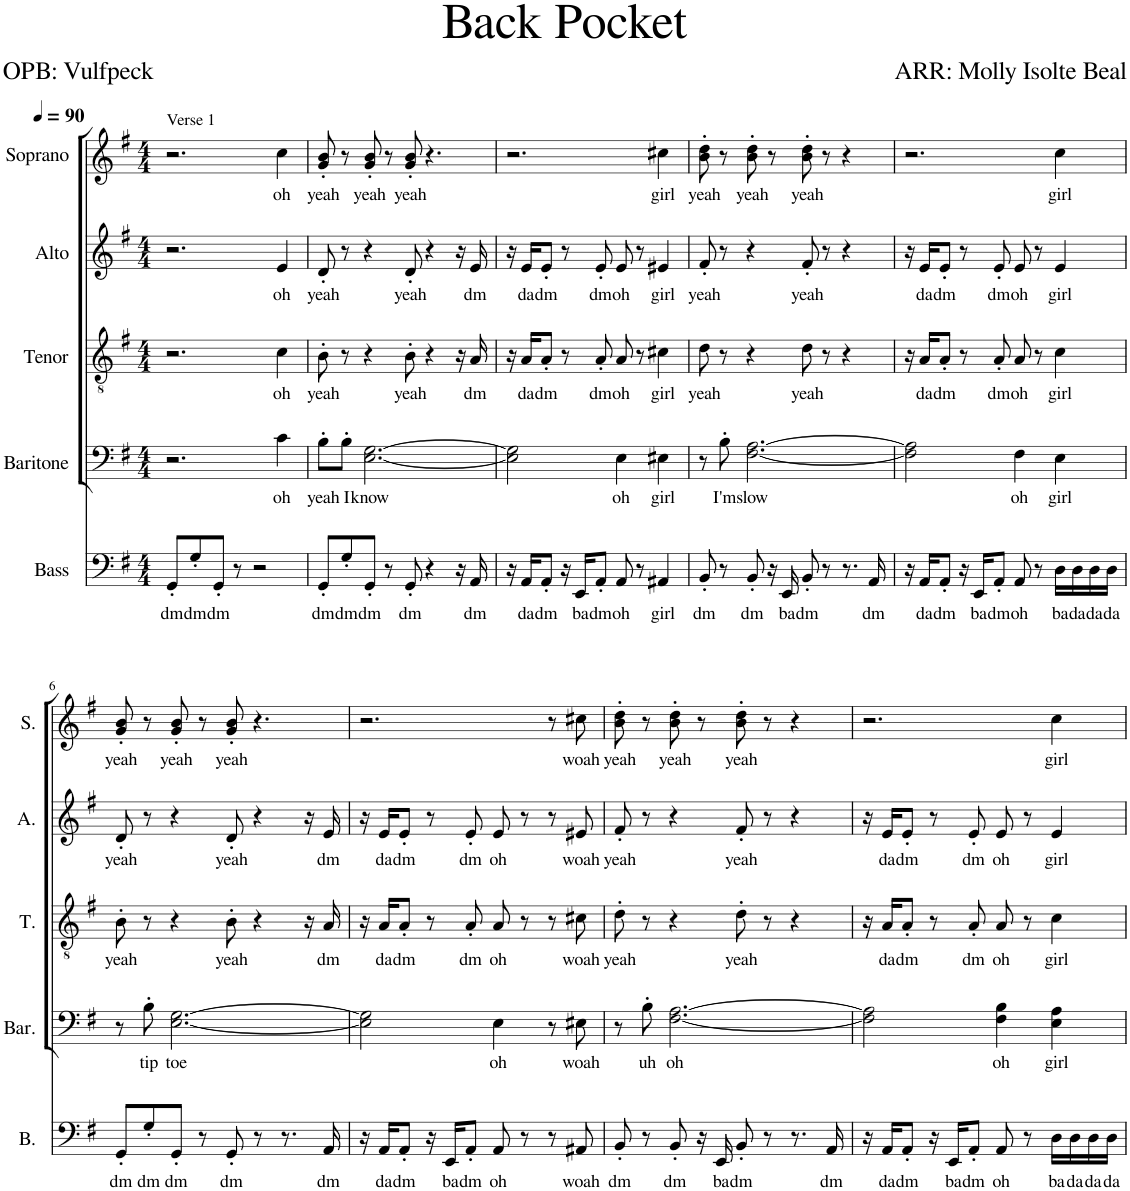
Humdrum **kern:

**kern	**text	**kern	**text	**kern	**text	**kern	**text	**kern	**text
*part5	*part5	*part4	*part4	*part3	*part3	*part2	*part2	*part1	*part1
*staff5	*staff5	*staff4	*staff4	*staff3	*staff3	*staff2	*staff2	*staff1	*staff1
*I"Bass	*	*I"Baritone	*	*I"Tenor	*	*I"Alto	*	*I"Soprano	*
*I'B.	*	*I'Bar.	*	*I'T.	*	*I'A.	*	*I'S.	*
*clefF4	*	*clefF4	*	*clefGv2	*	*clefG2	*	*clefG2	*
*k[f#]	*	*k[f#]	*	*k[f#]	*	*k[f#]	*	*k[f#]	*
*M4/4	*	*M4/4	*	*M4/4	*	*M4/4	*	*M4/4	*
*MM90	*	*MM90	*	*MM90	*	*MM90	*	*MM90	*
=1	=1	=1	=1	=1	=1	=1	=1	=1	=1
!	!	!	!	!	!	!	!	!LO:TX:a:t=Verse 1	!
!	!LO:LY:b	!	!	!	!	!	!	!	!
8GG'/L	dm	2.r	.	2.r	.	2.r	.	2.r	.
!	!LO:LY:b	!	!	!	!	!	!	!	!
8G'/	dm	.	.	.	.	.	.	.	.
!	!LO:LY:b	!	!	!	!	!	!	!	!
8GG'/J	dm	.	.	.	.	.	.	.	.
8r	.	.	.	.	.	.	.	.	.
2r	.	.	.	.	.	.	.	.	.
!	!	!	!LO:LY:b	!	!LO:LY:b	!	!LO:LY:b	!	!LO:LY:b
.	.	4c\	oh	4c\	oh	4e/	oh	4cc\	oh
=2	=2	=2	=2	=2	=2	=2	=2	=2	=2
!	!LO:LY:b	!	!LO:LY:b	!	!LO:LY:b	!	!LO:LY:b	!	!LO:LY:b
8GG'/L	dm	8B'\L	yeah	8B'\	yeah	8d'/	yeah	8g/' 8b/'	yeah
!	!LO:LY:b	!	!LO:LY:b	!	!	!	!	!	!
8G'/	dm	8B'\J	I	8r	.	8r	.	8r	.
!	!LO:LY:b	!	!LO:LY:b	!	!	!	!	!	!LO:LY:b
8GG'/J	dm	[2.E\ [2.G\	know	4r	.	4r	.	8g/' 8b/'	yeah
8r	.	.	.	.	.	.	.	8r	.
!	!LO:LY:b	!	!	!	!LO:LY:b	!	!LO:LY:b	!	!LO:LY:b
8GG'/	dm	.	.	8B'\	yeah	8d'/	yeah	8g/' 8b/'	yeah
4r	.	.	.	4r	.	4r	.	4.r	.
16r	.	.	.	16r	.	16r	.	.	.
!	!LO:LY:b	!	!	!	!LO:LY:b	!	!LO:LY:b	!	!
16AA/	dm	.	.	16A/	dm	16e/	dm	.	.
=3	=3	=3	=3	=3	=3	=3	=3	=3	=3
16r	.	2E\] 2G\]	.	16r	.	16r	.	2.r	.
!	!LO:LY:b	!	!	!	!LO:LY:b	!	!LO:LY:b	!	!
16AA/KL	da	.	.	16A/KL	da	16e/KL	da	.	.
!	!LO:LY:b	!	!	!	!LO:LY:b	!	!LO:LY:b	!	!
8AA'/J	dm	.	.	8A'/J	dm	8e'/J	dm	.	.
16r	.	.	.	8r	.	8r	.	.	.
!	!LO:LY:b	!	!	!	!	!	!	!	!
16EE/KL	ba	.	.	.	.	.	.	.	.
!	!LO:LY:b	!	!	!	!LO:LY:b	!	!LO:LY:b	!	!
8AA'/J	dm	.	.	8A'/	dm	8e'/	dm	.	.
!	!LO:LY:b	!	!LO:LY:b	!	!LO:LY:b	!	!LO:LY:b	!	!
8AA/	oh	4E\	oh	8A/	oh	8e/	oh	.	.
8r	.	.	.	8r	.	8r	.	.	.
!	!LO:LY:b	!	!LO:LY:b	!	!LO:LY:b	!	!LO:LY:b	!	!LO:LY:b
4AA#X/	girl	4E#X\	girl	4c#X\	girl	4e#X/	girl	4cc#X\	girl
=4	=4	=4	=4	=4	=4	=4	=4	=4	=4
!	!LO:LY:b	!	!	!	!LO:LY:b	!	!LO:LY:b	!	!LO:LY:b
8BB'/	dm	8r	.	8d\	yeah	8f#'/	yeah	8b\' 8dd\'	yeah
!	!	!	!LO:LY:b	!	!	!	!	!	!
8r	.	8B'\	I'm	8r	.	8r	.	8r	.
!	!LO:LY:b	!	!LO:LY:b	!	!	!	!	!	!LO:LY:b
8BB'/	dm	[2.F#\ [2.A\	slow	4r	.	4r	.	8b\' 8dd\'	yeah
16r	.	.	.	.	.	.	.	8r	.
!	!LO:LY:b	!	!	!	!	!	!	!	!
16EE/	ba	.	.	.	.	.	.	.	.
!	!LO:LY:b	!	!	!	!LO:LY:b	!	!LO:LY:b	!	!LO:LY:b
8BB'/	dm	.	.	8d\	yeah	8f#'/	yeah	8b\' 8dd\'	yeah
8r	.	.	.	8r	.	8r	.	8r	.
8.r	.	.	.	4r	.	4r	.	4r	.
!	!LO:LY:b	!	!	!	!	!	!	!	!
16AA/	dm	.	.	.	.	.	.	.	.
=5	=5	=5	=5	=5	=5	=5	=5	=5	=5
16r	.	2F#\] 2A\]	.	16r	.	16r	.	2.r	.
!	!LO:LY:b	!	!	!	!LO:LY:b	!	!LO:LY:b	!	!
16AA/KL	da	.	.	16A/KL	da	16e/KL	da	.	.
!	!LO:LY:b	!	!	!	!LO:LY:b	!	!LO:LY:b	!	!
8AA'/J	dm	.	.	8A'/J	dm	8e'/J	dm	.	.
16r	.	.	.	8r	.	8r	.	.	.
!	!LO:LY:b	!	!	!	!	!	!	!	!
16EE/KL	ba	.	.	.	.	.	.	.	.
!	!LO:LY:b	!	!	!	!LO:LY:b	!	!LO:LY:b	!	!
8AA'/J	dm	.	.	8A'/	dm	8e'/	dm	.	.
!	!LO:LY:b	!	!LO:LY:b	!	!LO:LY:b	!	!LO:LY:b	!	!
8AA/	oh	4F#\	oh	8A/	oh	8e/	oh	.	.
8r	.	.	.	8r	.	8r	.	.	.
!	!LO:LY:b	!	!LO:LY:b	!	!LO:LY:b	!	!LO:LY:b	!	!LO:LY:b
16D\LL	ba	4E\	girl	4c\	girl	4e/	girl	4cc\	girl
!	!LO:LY:b	!	!	!	!	!	!	!	!
16D\	da	.	.	.	.	.	.	.	.
!	!LO:LY:b	!	!	!	!	!	!	!	!
16D\	da	.	.	.	.	.	.	.	.
!	!LO:LY:b	!	!	!	!	!	!	!	!
16D\JJ	da	.	.	.	.	.	.	.	.
!!LO:LB:g=z
=6	=6	=6	=6	=6	=6	=6	=6	=6	=6
!	!LO:LY:b	!	!	!	!LO:LY:b	!	!LO:LY:b	!	!LO:LY:b
8GG'/L	dm	8r	.	8B'\	yeah	8d'/	yeah	8g/' 8b/'	yeah
!	!LO:LY:b	!	!LO:LY:b	!	!	!	!	!	!
8G'/	dm	8B'\	tip	8r	.	8r	.	8r	.
!	!LO:LY:b	!	!LO:LY:b	!	!	!	!	!	!LO:LY:b
8GG'/J	dm	[2.E\ [2.G\	toe	4r	.	4r	.	8g/' 8b/'	yeah
8r	.	.	.	.	.	.	.	8r	.
!	!LO:LY:b	!	!	!	!LO:LY:b	!	!LO:LY:b	!	!LO:LY:b
8GG'/	dm	.	.	8B'\	yeah	8d'/	yeah	8g/' 8b/'	yeah
8r	.	.	.	4r	.	4r	.	4.r	.
8.r	.	.	.	.	.	.	.	.	.
.	.	.	.	16r	.	16r	.	.	.
!	!LO:LY:b	!	!	!	!LO:LY:b	!	!LO:LY:b	!	!
16AA/	dm	.	.	16A/	dm	16e/	dm	.	.
=7	=7	=7	=7	=7	=7	=7	=7	=7	=7
16r	.	2E\] 2G\]	.	16r	.	16r	.	2.r	.
!	!LO:LY:b	!	!	!	!LO:LY:b	!	!LO:LY:b	!	!
16AA/KL	da	.	.	16A/KL	da	16e/KL	da	.	.
!	!LO:LY:b	!	!	!	!LO:LY:b	!	!LO:LY:b	!	!
8AA'/J	dm	.	.	8A'/J	dm	8e'/J	dm	.	.
16r	.	.	.	8r	.	8r	.	.	.
!	!LO:LY:b	!	!	!	!	!	!	!	!
16EE/KL	ba	.	.	.	.	.	.	.	.
!	!LO:LY:b	!	!	!	!LO:LY:b	!	!LO:LY:b	!	!
8AA'/J	dm	.	.	8A'/	dm	8e'/	dm	.	.
!	!LO:LY:b	!	!LO:LY:b	!	!LO:LY:b	!	!LO:LY:b	!	!
8AA/	oh	4E\	oh	8A/	oh	8e/	oh	.	.
8r	.	.	.	8r	.	8r	.	.	.
8r	.	8r	.	8r	.	8r	.	8r	.
!	!LO:LY:b	!	!LO:LY:b	!	!LO:LY:b	!	!LO:LY:b	!	!LO:LY:b
8AA#X/	woah	8E#X\	woah	8c#X\	woah	8e#X/	woah	8cc#X\	woah
=8	=8	=8	=8	=8	=8	=8	=8	=8	=8
!	!LO:LY:b	!	!	!	!LO:LY:b	!	!LO:LY:b	!	!LO:LY:b
8BB'/	dm	8r	.	8d'\	yeah	8f#'/	yeah	8b\' 8dd\'	yeah
!	!	!	!LO:LY:b	!	!	!	!	!	!
8r	.	8B'\	uh	8r	.	8r	.	8r	.
!	!LO:LY:b	!	!LO:LY:b	!	!	!	!	!	!LO:LY:b
8BB'/	dm	[2.F#\ [2.A\	oh	4r	.	4r	.	8b\' 8dd\'	yeah
16r	.	.	.	.	.	.	.	8r	.
!	!LO:LY:b	!	!	!	!	!	!	!	!
16EE/	ba	.	.	.	.	.	.	.	.
!	!LO:LY:b	!	!	!	!LO:LY:b	!	!LO:LY:b	!	!LO:LY:b
8BB'/	dm	.	.	8d'\	yeah	8f#'/	yeah	8b\' 8dd\'	yeah
8r	.	.	.	8r	.	8r	.	8r	.
8.r	.	.	.	4r	.	4r	.	4r	.
!	!LO:LY:b	!	!	!	!	!	!	!	!
16AA/	dm	.	.	.	.	.	.	.	.
=9	=9	=9	=9	=9	=9	=9	=9	=9	=9
16r	.	2F#\] 2A\]	.	16r	.	16r	.	2.r	.
!	!LO:LY:b	!	!	!	!LO:LY:b	!	!LO:LY:b	!	!
16AA/KL	da	.	.	16A/KL	da	16e/KL	da	.	.
!	!LO:LY:b	!	!	!	!LO:LY:b	!	!LO:LY:b	!	!
8AA'/J	dm	.	.	8A'/J	dm	8e'/J	dm	.	.
16r	.	.	.	8r	.	8r	.	.	.
!	!LO:LY:b	!	!	!	!	!	!	!	!
16EE/KL	ba	.	.	.	.	.	.	.	.
!	!LO:LY:b	!	!	!	!LO:LY:b	!	!LO:LY:b	!	!
8AA'/J	dm	.	.	8A'/	dm	8e'/	dm	.	.
!	!LO:LY:b	!	!LO:LY:b	!	!LO:LY:b	!	!LO:LY:b	!	!
8AA/	oh	4F#\ 4B\	oh	8A/	oh	8e/	oh	.	.
8r	.	.	.	8r	.	8r	.	.	.
!	!LO:LY:b	!	!LO:LY:b	!	!LO:LY:b	!	!LO:LY:b	!	!LO:LY:b
16D\LL	ba	4E\ 4A\	girl	4c\	girl	4e/	girl	4cc\	girl
!	!LO:LY:b	!	!	!	!	!	!	!	!
16D\	da	.	.	.	.	.	.	.	.
!	!LO:LY:b	!	!	!	!	!	!	!	!
16D\	da	.	.	.	.	.	.	.	.
!	!LO:LY:b	!	!	!	!	!	!	!	!
16D\JJ	da	.	.	.	.	.	.	.	.
=	=	=	=	=	=	=	=	=	=
*-	*-	*-	*-	*-	*-	*-	*-	*-	*-
